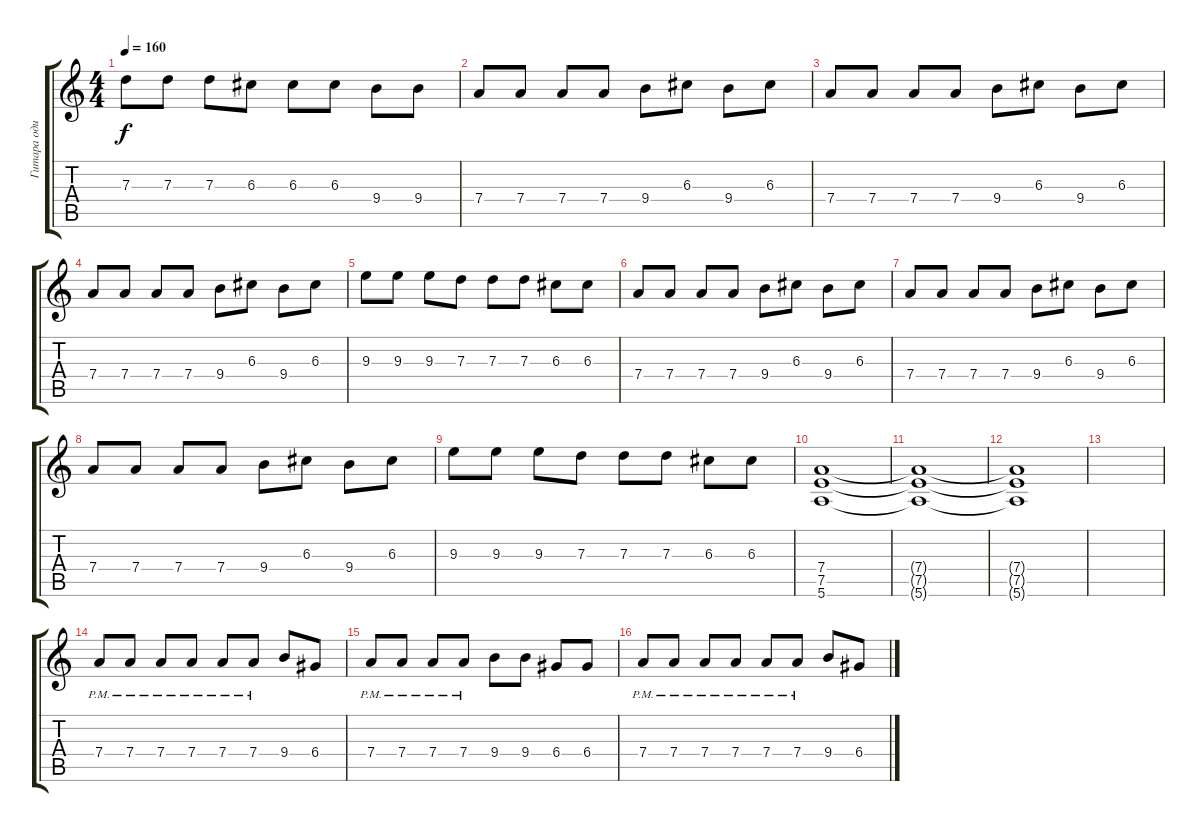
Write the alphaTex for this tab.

\track ("Гитара один" "Гитара оди") {instrument distortionguitar}
\staff {score tabs}
\tuning (E4 B3 G3 D3 A2 E2) {hide}
\ts (4 4)
\tempo 160
\clef g2
\ks c
7.3.8{dy f} 7.3.8 7.3.8 6.3.8 6.3.8 6.3.8 9.4.8 9.4.8 |
7.4.8 7.4.8 7.4.8 7.4.8 9.4.8 6.3.8 9.4.8 6.3.8 |
7.4.8 7.4.8 7.4.8 7.4.8 9.4.8 6.3.8 9.4.8 6.3.8 |
7.4.8 7.4.8 7.4.8 7.4.8 9.4.8 6.3.8 9.4.8 6.3.8 |
9.3.8 9.3.8 9.3.8 7.3.8 7.3.8 7.3.8 6.3.8 6.3.8 |
7.4.8 7.4.8 7.4.8 7.4.8 9.4.8 6.3.8 9.4.8 6.3.8 |
7.4.8 7.4.8 7.4.8 7.4.8 9.4.8 6.3.8 9.4.8 6.3.8 |
7.4.8 7.4.8 7.4.8 7.4.8 9.4.8 6.3.8 9.4.8 6.3.8 |
9.3.8 9.3.8 9.3.8 7.3.8 7.3.8 7.3.8 6.3.8 6.3.8 |
(7.4 7.5 5.6).1 |
(7.4{t} 7.5{t} 5.6{t}).1 |
(7.4{t} 7.5{t} 5.6{t}).1 |
|
7.4{pm}.8 7.4{pm}.8 7.4{pm}.8 7.4{pm}.8 7.4{pm}.8 7.4{pm}.8 9.4.8 6.4.8 |
7.4{pm}.8 7.4{pm}.8 7.4{pm}.8 7.4{pm}.8 9.4.8 9.4.8 6.4.8 6.4.8 |
7.4{pm}.8 7.4{pm}.8 7.4{pm}.8 7.4{pm}.8 7.4{pm}.8 7.4{pm}.8 9.4.8 6.4.8
